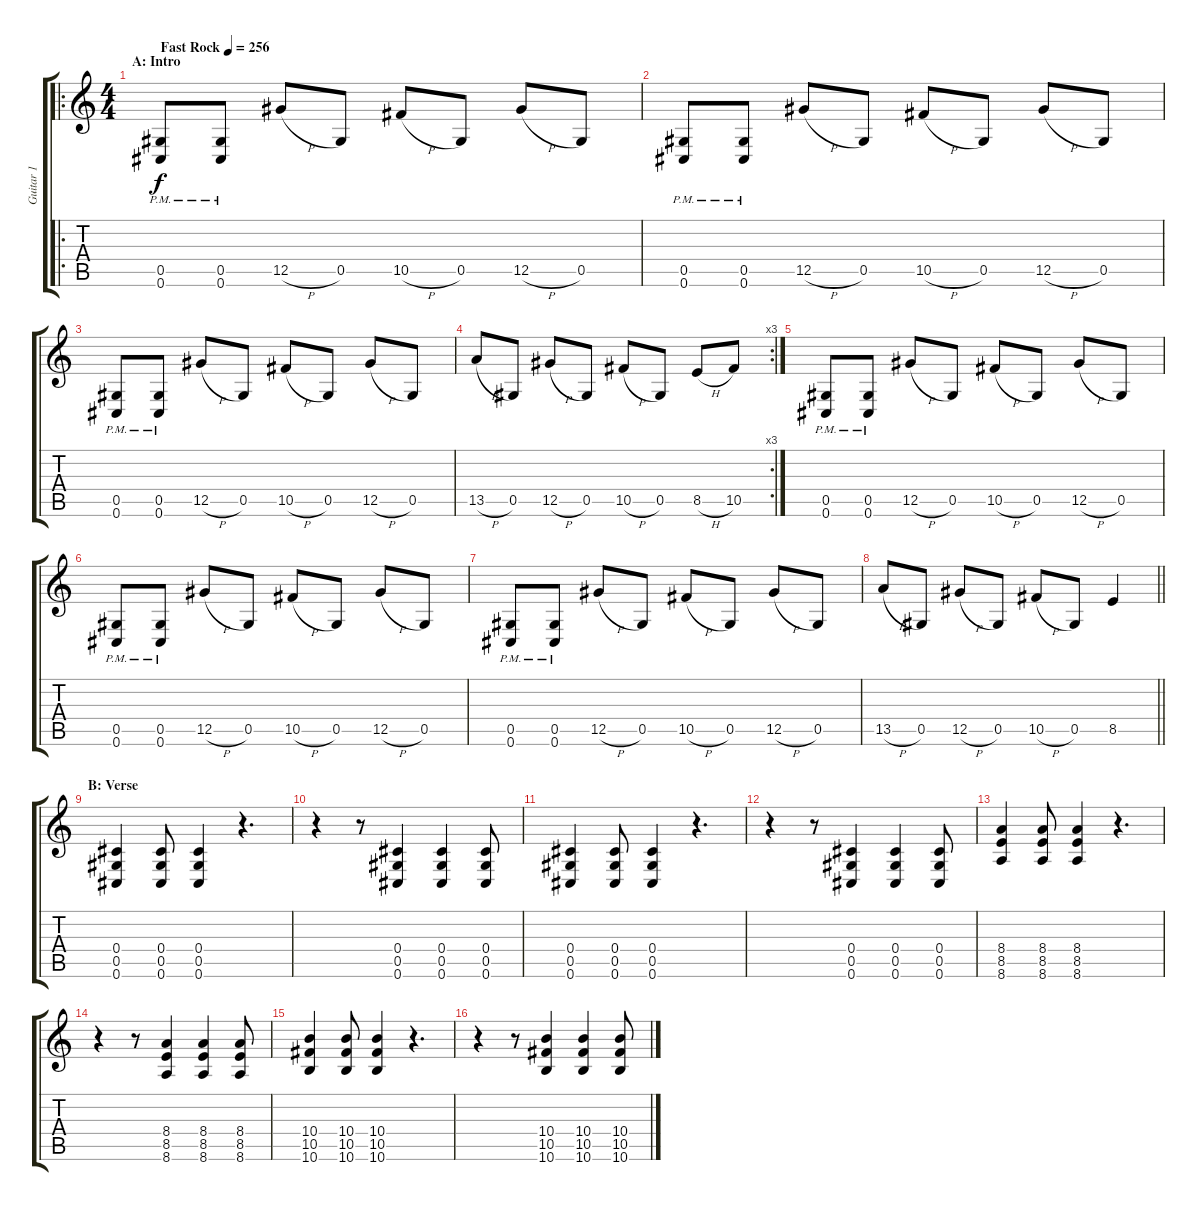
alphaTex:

\track ("Guitar 1" "Guitar 1") {instrument distortionguitar}
\staff {score tabs}
\tuning (Eb4 Bb3 Gb3 Db3 Ab2 Db2) {hide}
\ro
\ts (4 4)
\section ("" "A: Intro")
\tempo (256 "Fast Rock")
\clef g2
\ks c
(0.5{pm} 0.6{pm}).8{dy f instrument distortionguitar} (0.5{pm} 0.6{pm}).8 12.5{h}.8 0.5.8 10.5{h}.8 0.5.8 12.5{h}.8 0.5.8 |
(0.5{pm} 0.6{pm}).8 (0.5{pm} 0.6{pm}).8 12.5{h}.8 0.5.8 10.5{h}.8 0.5.8 12.5{h}.8 0.5.8 |
(0.5{pm} 0.6{pm}).8 (0.5{pm} 0.6{pm}).8 12.5{h}.8 0.5.8 10.5{h}.8 0.5.8 12.5{h}.8 0.5.8 |
\rc 3
13.5{h}.8 0.5.8 12.5{h}.8 0.5.8 10.5{h}.8 0.5.8 8.5{h}.8 10.5.8 |
(0.5{pm} 0.6{pm}).8 (0.5{pm} 0.6{pm}).8 12.5{h}.8 0.5.8 10.5{h}.8 0.5.8 12.5{h}.8 0.5.8 |
(0.5{pm} 0.6{pm}).8 (0.5{pm} 0.6{pm}).8 12.5{h}.8 0.5.8 10.5{h}.8 0.5.8 12.5{h}.8 0.5.8 |
(0.5{pm} 0.6{pm}).8 (0.5{pm} 0.6{pm}).8 12.5{h}.8 0.5.8 10.5{h}.8 0.5.8 12.5{h}.8 0.5.8 |
\barLineRight lightlight
13.5{h}.8 0.5.8 12.5{h}.8 0.5.8 10.5{h}.8 0.5.8 8.5.4 |
\section ("" "B: Verse")
(0.4 0.5 0.6).4 (0.4 0.5 0.6).8 (0.4 0.5 0.6).4 r.4{d} |
r.4 r.8 (0.4 0.5 0.6).4 (0.4 0.5 0.6).4 (0.4 0.5 0.6).8 |
(0.4 0.5 0.6).4 (0.4 0.5 0.6).8 (0.4 0.5 0.6).4 r.4{d} |
r.4 r.8 (0.4 0.5 0.6).4 (0.4 0.5 0.6).4 (0.4 0.5 0.6).8 |
(8.4 8.5 8.6).4 (8.4 8.5 8.6).8 (8.4 8.5 8.6).4 r.4{d} |
r.4 r.8 (8.4 8.5 8.6).4 (8.4 8.5 8.6).4 (8.4 8.5 8.6).8 |
(10.4 10.5 10.6).4 (10.4 10.5 10.6).8 (10.4 10.5 10.6).4 r.4{d} |
r.4 r.8 (10.4 10.5 10.6).4 (10.4 10.5 10.6).4 (10.4 10.5 10.6).8
